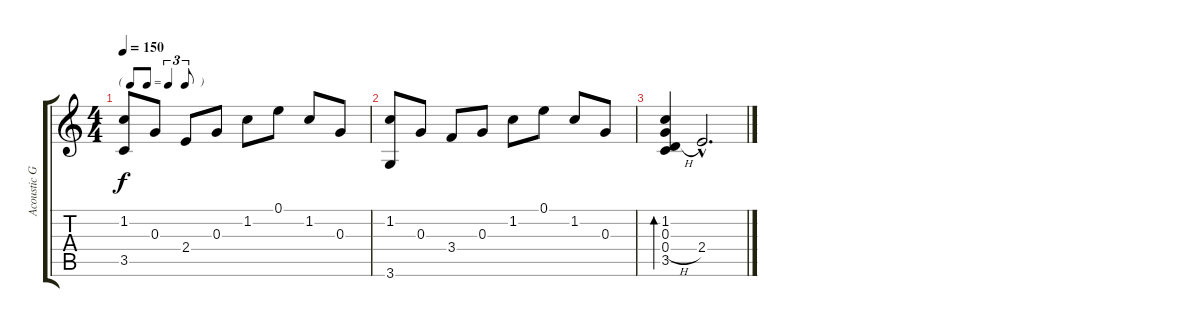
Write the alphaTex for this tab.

\track ("Acoustic Guitar" "Acoustic G") {instrument acousticguitarnylon}
\staff {score tabs}
\tuning (E4 B3 G3 D3 A2 E2) {hide}
\ts (4 4)
\tf triplet8th
\tempo 150
\clef g2
\ks c
(1.2 3.5).8{dy f} 0.3.8 2.4.8 0.3.8 1.2.8 0.1.8 1.2.8 0.3.8 |
(1.2 3.6).8 0.3.8 3.4.8 0.3.8 1.2.8 0.1.8 1.2.8 0.3.8 |
(1.2 0.3 0.4{h} 3.5).4{bd 120} 2.4{hac}.2{d}
